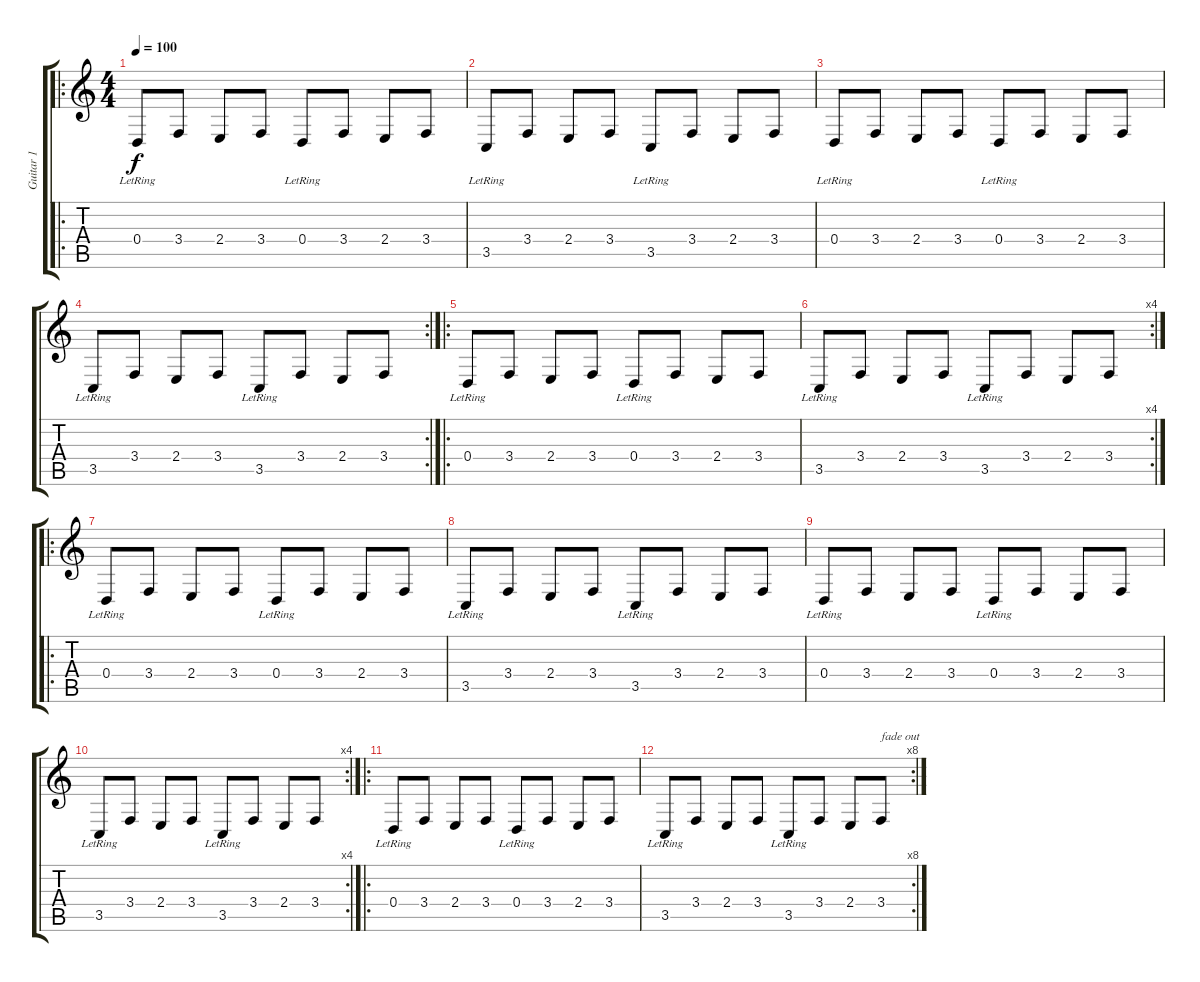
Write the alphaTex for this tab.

\track ("Guitar 1" "Guitar 1") {instrument acousticgrandpiano}
\staff {score tabs}
\tuning (E4 B3 G3 D3 A2 E2) {hide}
\ro
\ts (4 4)
\tempo 100
\clef g2
\ks c
0.4{lr}.8{dy f} 3.4.8 2.4.8 3.4.8 0.4{lr}.8 3.4.8 2.4.8 3.4.8 |
3.5{lr}.8 3.4.8 2.4.8 3.4.8 3.5{lr}.8 3.4.8 2.4.8 3.4.8 |
0.4{lr}.8 3.4.8 2.4.8 3.4.8 0.4{lr}.8 3.4.8 2.4.8 3.4.8 |
\rc 2
3.5{lr}.8 3.4.8 2.4.8 3.4.8 3.5{lr}.8 3.4.8 2.4.8 3.4.8 |
\ro
0.4{lr}.8 3.4.8 2.4.8 3.4.8 0.4{lr}.8 3.4.8 2.4.8 3.4.8 |
\rc 4
3.5{lr}.8 3.4.8 2.4.8 3.4.8 3.5{lr}.8 3.4.8 2.4.8 3.4.8 |
\ro
0.4{lr}.8 3.4.8 2.4.8 3.4.8 0.4{lr}.8 3.4.8 2.4.8 3.4.8 |
3.5{lr}.8 3.4.8 2.4.8 3.4.8 3.5{lr}.8 3.4.8 2.4.8 3.4.8 |
0.4{lr}.8 3.4.8 2.4.8 3.4.8 0.4{lr}.8 3.4.8 2.4.8 3.4.8 |
\rc 4
3.5{lr}.8 3.4.8 2.4.8 3.4.8 3.5{lr}.8 3.4.8 2.4.8 3.4.8 |
\ro
0.4{lr}.8 3.4.8 2.4.8 3.4.8 0.4{lr}.8 3.4.8 2.4.8 3.4.8 |
\rc 8
3.5{lr}.8 3.4.8 2.4.8 3.4.8 3.5{lr}.8 3.4.8 2.4.8 3.4.8{txt "fade out"}
